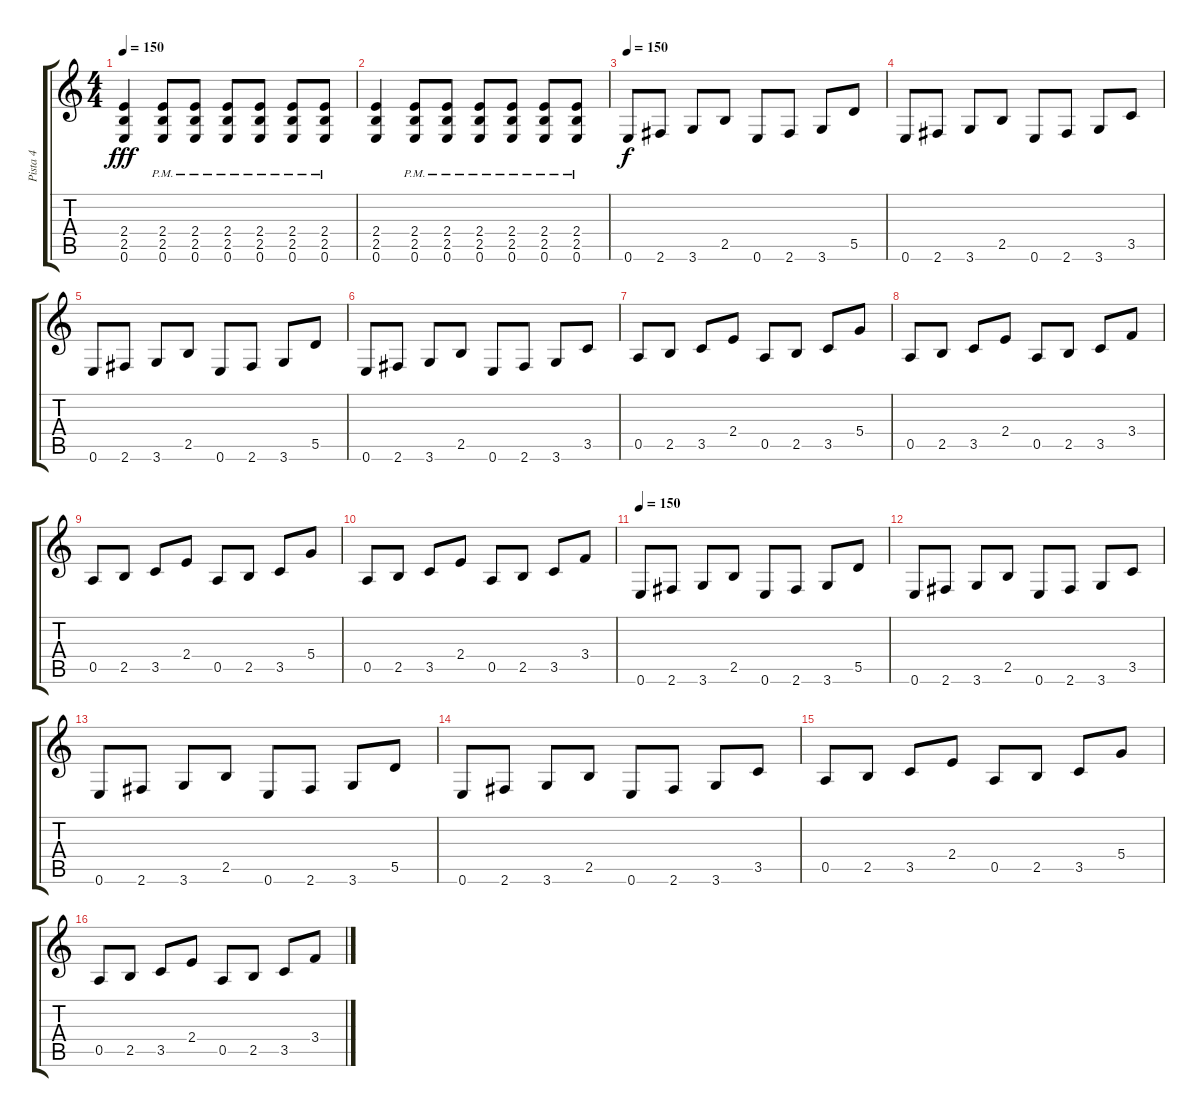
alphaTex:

\track ("Pista 4" "Pista 4") {instrument overdrivenguitar}
\staff {score tabs}
\tuning (E4 B3 G3 D3 A2 E2) {hide}
\ts (4 4)
\tempo 150
\clef g2
\ks c
(2.4 2.5 0.6).4{dy fff} (2.4{pm} 2.5{pm} 0.6{pm}).8 (2.4{pm} 2.5{pm} 0.6{pm}).8 (2.4{pm} 2.5{pm} 0.6{pm}).8 (2.4{pm} 2.5{pm} 0.6{pm}).8 (2.4{pm} 2.5{pm} 0.6{pm}).8 (2.4{pm} 2.5{pm} 0.6{pm}).8 |
(2.4 2.5 0.6).4 (2.4{pm} 2.5{pm} 0.6{pm}).8 (2.4{pm} 2.5{pm} 0.6{pm}).8 (2.4{pm} 2.5{pm} 0.6{pm}).8 (2.4{pm} 2.5{pm} 0.6{pm}).8 (2.4{pm} 2.5{pm} 0.6{pm}).8 (2.4{pm} 2.5{pm} 0.6{pm}).8 |
\tempo 150
0.6.8{dy f} 2.6.8 3.6.8 2.5.8 0.6.8 2.6.8 3.6.8 5.5.8 |
0.6.8 2.6.8 3.6.8 2.5.8 0.6.8 2.6.8 3.6.8 3.5.8 |
0.6.8 2.6.8 3.6.8 2.5.8 0.6.8 2.6.8 3.6.8 5.5.8 |
0.6.8 2.6.8 3.6.8 2.5.8 0.6.8 2.6.8 3.6.8 3.5.8 |
0.5.8 2.5.8 3.5.8 2.4.8 0.5.8 2.5.8 3.5.8 5.4.8 |
0.5.8 2.5.8 3.5.8 2.4.8 0.5.8 2.5.8 3.5.8 3.4.8 |
0.5.8 2.5.8 3.5.8 2.4.8 0.5.8 2.5.8 3.5.8 5.4.8 |
0.5.8 2.5.8 3.5.8 2.4.8 0.5.8 2.5.8 3.5.8 3.4.8 |
\tempo 150
0.6.8 2.6.8 3.6.8 2.5.8 0.6.8 2.6.8 3.6.8 5.5.8 |
0.6.8 2.6.8 3.6.8 2.5.8 0.6.8 2.6.8 3.6.8 3.5.8 |
0.6.8 2.6.8 3.6.8 2.5.8 0.6.8 2.6.8 3.6.8 5.5.8 |
0.6.8 2.6.8 3.6.8 2.5.8 0.6.8 2.6.8 3.6.8 3.5.8 |
0.5.8 2.5.8 3.5.8 2.4.8 0.5.8 2.5.8 3.5.8 5.4.8 |
0.5.8 2.5.8 3.5.8 2.4.8 0.5.8 2.5.8 3.5.8 3.4.8
